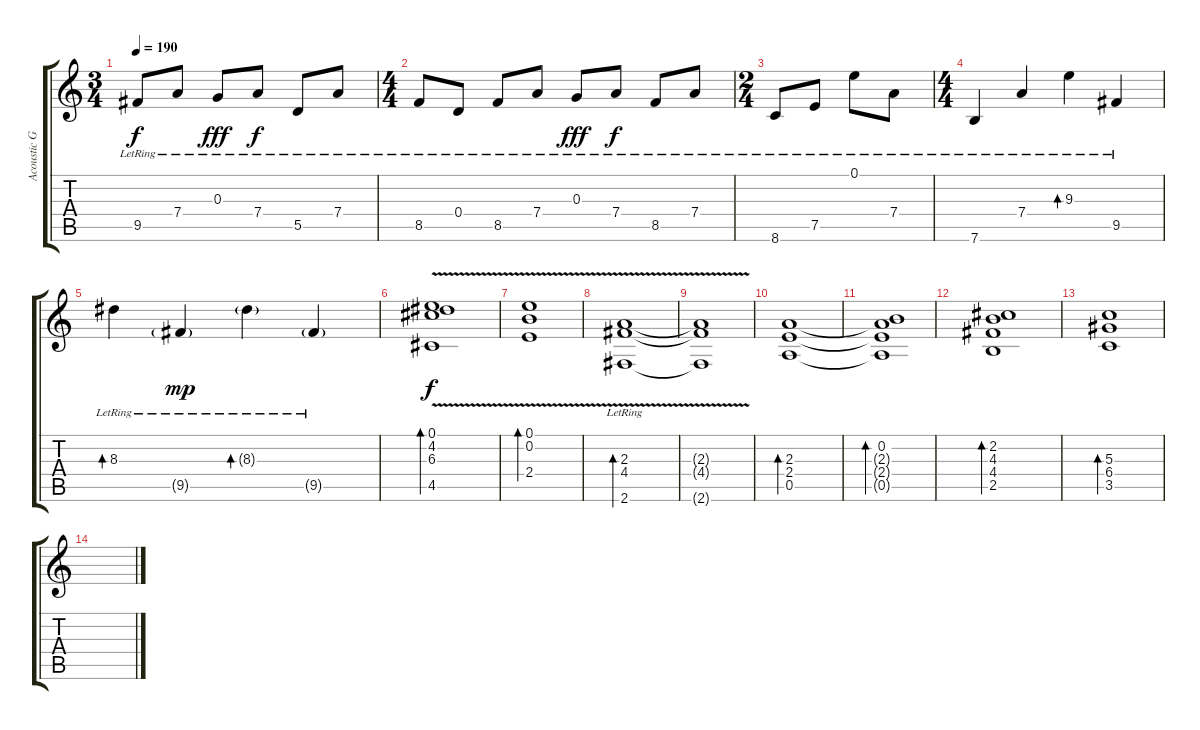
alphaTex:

\track ("Acoustic Guitar" "Acoustic G") {instrument electricguitarjazz}
\staff {score tabs}
\tuning (E4 B3 G3 D3 A2 E2) {hide}
\ts (3 4)
\tempo 190
\clef g2
\ks c
9.5{lr}.8{dy f} 7.4{lr}.8 0.3{lr}.8{dy fff} 7.4{lr}.8{dy f} 5.5{lr}.8 7.4{lr}.8 |
\ts (4 4)
8.5{lr}.8 0.4{lr}.8 8.5{lr}.8 7.4{lr}.8 0.3{lr}.8{dy fff} 7.4{lr}.8{dy f} 8.5{lr}.8 7.4{lr}.8 |
\ts (2 4)
8.6{lr}.8 7.5{lr}.8 0.1{lr}.8 7.4{lr}.8 |
\ts (4 4)
7.6{lr}.4 7.4{lr}.4 9.3{lr}.4{bd 60} 9.5{lr}.4 |
8.3{lr}.4{bd 60} 9.5{g lr}.4{dy mp} 8.3{g lr}.4{bd 60} 9.5{g lr}.4 |
(0.1{v} 4.2{v} 6.3{v} 4.5{v}).1{bd 240 dy f} |
(0.1{v} 0.2{v} 2.4{v}).1{bd 240} |
(2.3{v} 4.4{v} 2.6{v lr}).1{bd 240} |
(2.3{t} 4.4{t} 2.6{t}).1 |
(2.3 2.4 0.5).1{bd 240} |
(0.2 2.3{t} 2.4{t} 0.5{t}).1{bd 240} |
(2.2 4.3 4.4 2.5).1{bd 240} |
(5.3 6.4 3.5).1{bd 240} |
\section ("" "")
